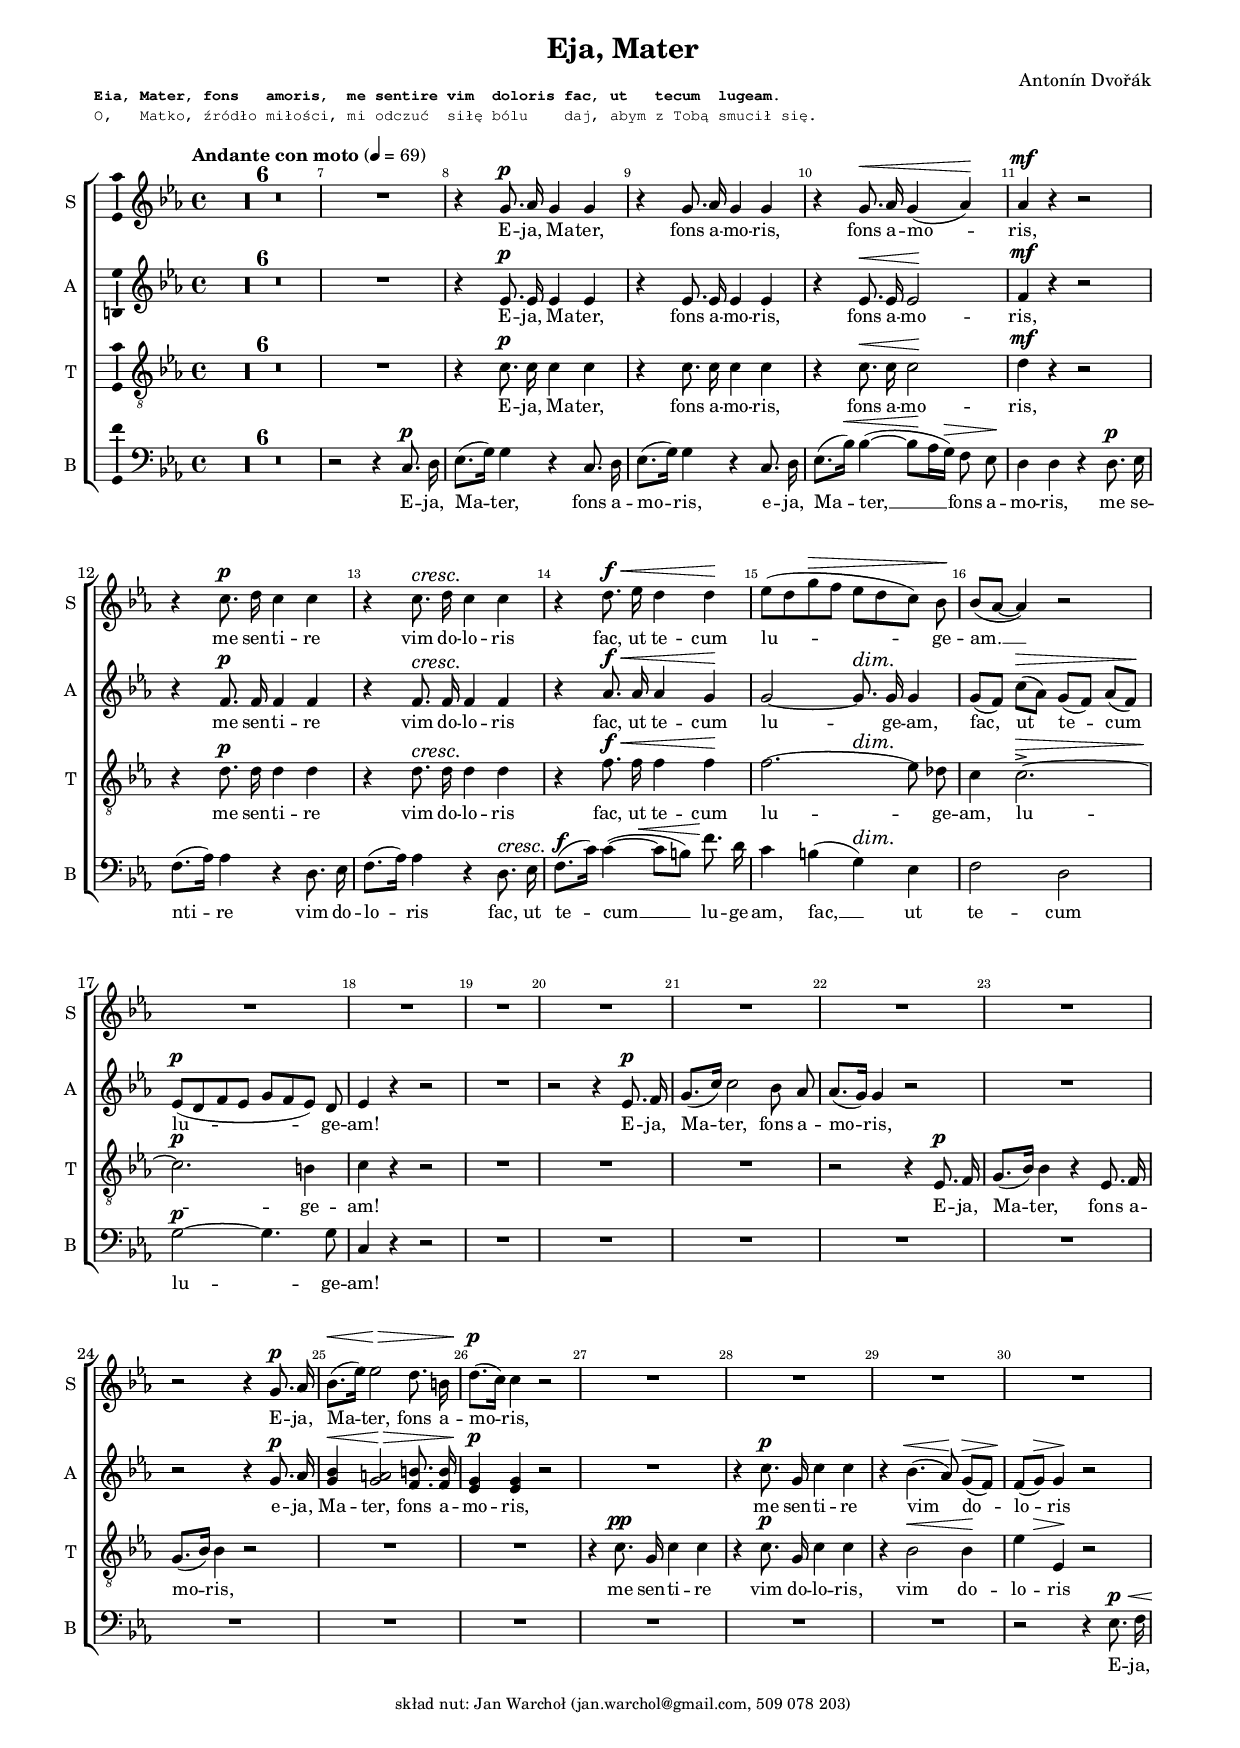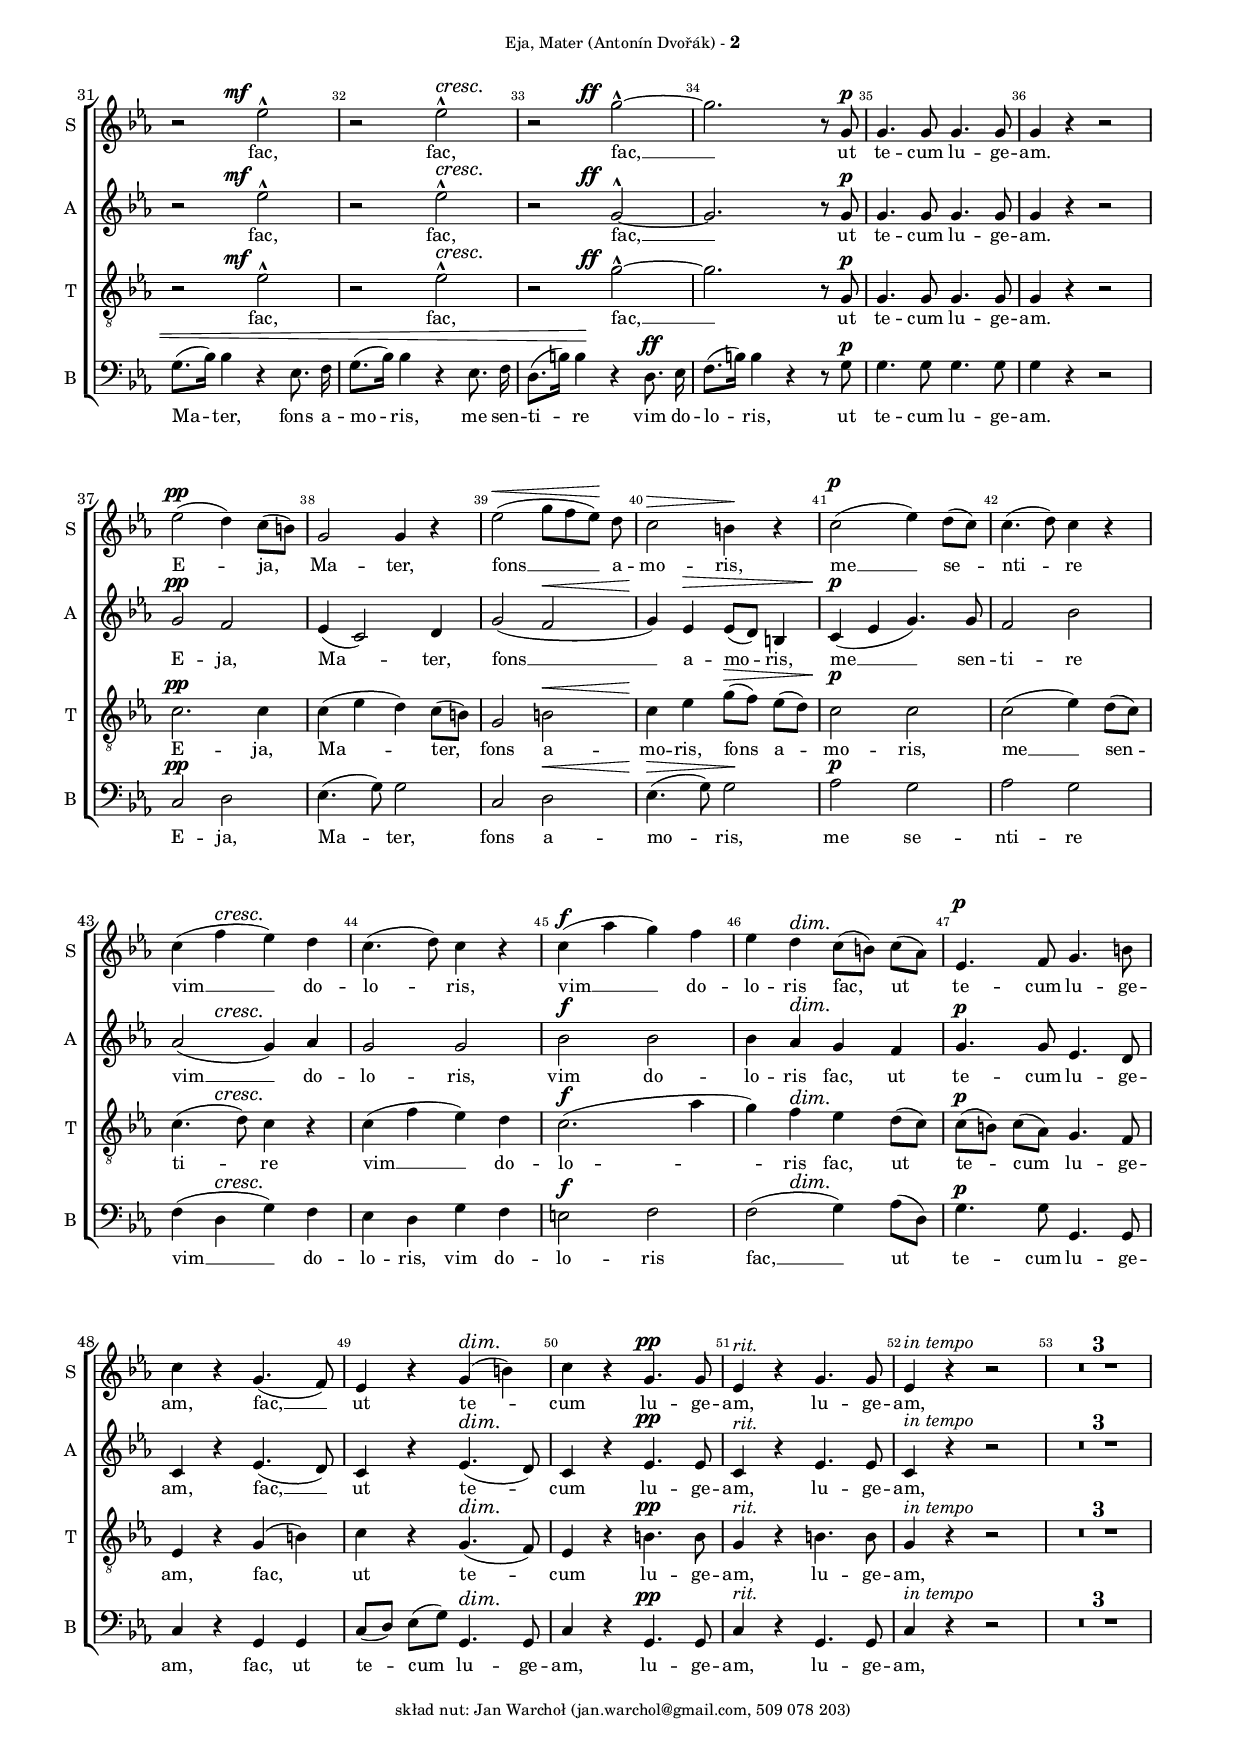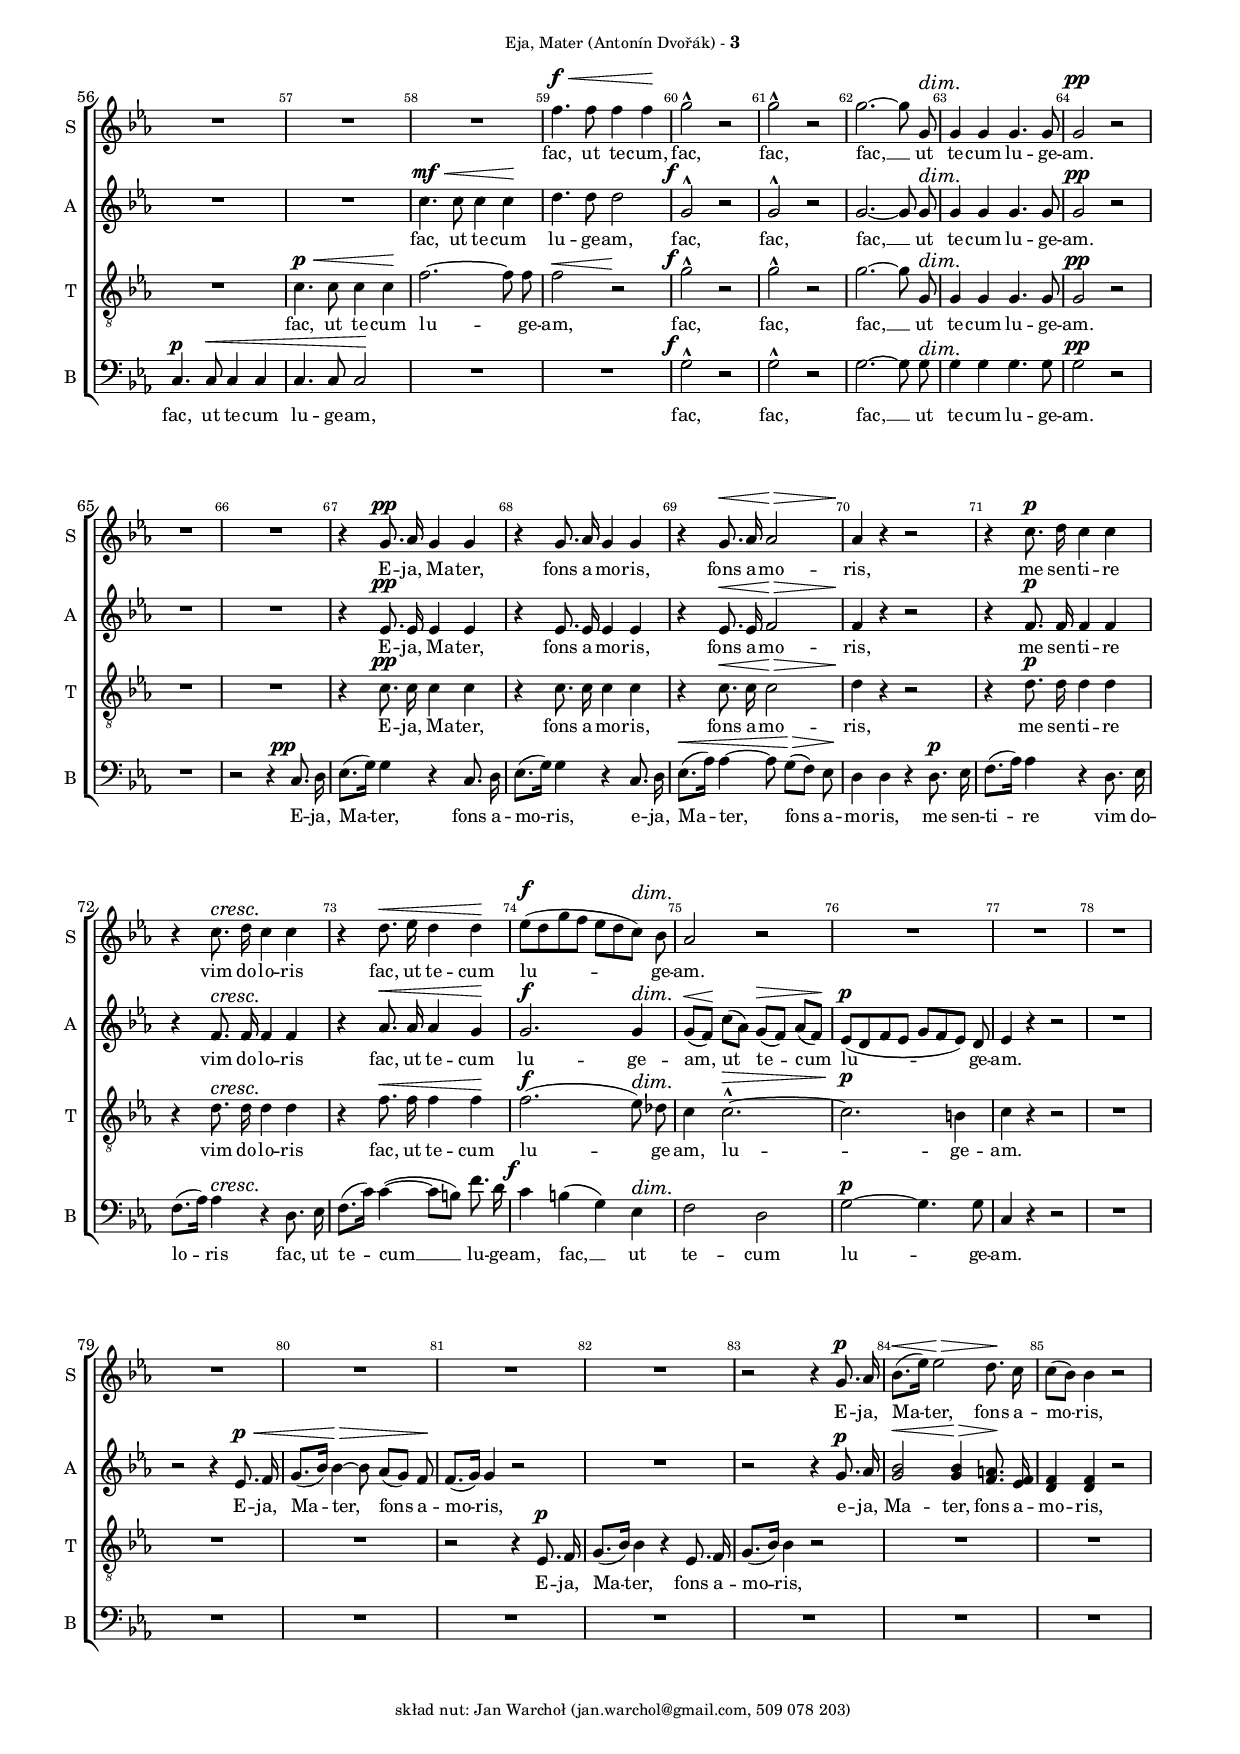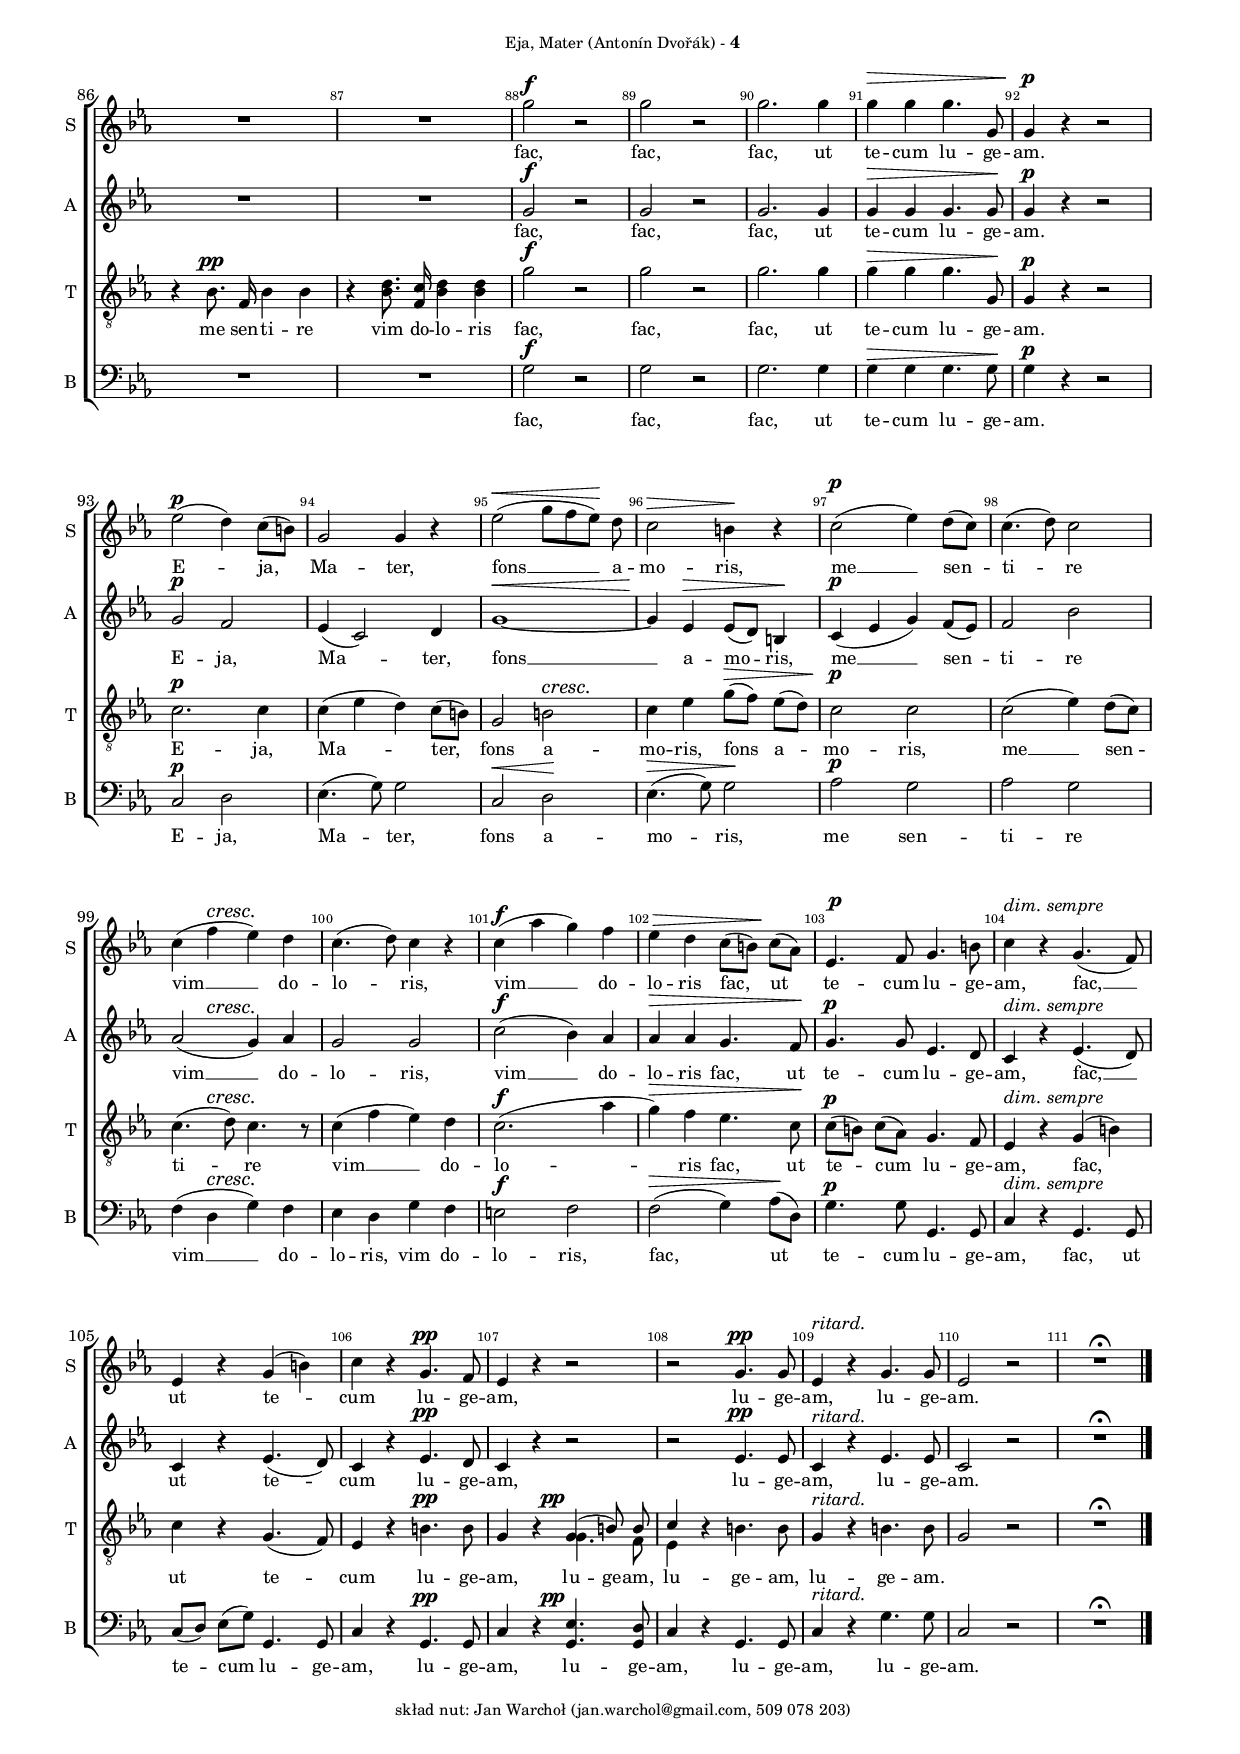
\version "2.19.0"
#(ly:set-option 'strokeadjust #t)
#(set-global-staff-size 15.5)

ml = #(define-music-function (parser location off) (number?)
       #{ \once \override Lyrics.LyricText.X-offset = #off #})

\paper {
  systems-per-page = 4
  page-count = 4

  top-margin = 6 \mm
  left-margin = 16 \mm
  right-margin = 15 \mm
  last-bottom-spacing.basic-distance = 8
  top-system-spacing.basic-distance = 10
  markup-system-spacing.basic-distance = 10

  oddFooterMarkup = \markup {
    \fill-line {
      \fromproperty #'header:tagline
    }
  }
  oddHeaderMarkup = \markup \small \fill-line {
    \line {
      \on-the-fly #not-first-page \fromproperty #'header:title
      \on-the-fly #not-first-page \concat {
        "(" \fromproperty #'header:composer ")"
      }
      \on-the-fly #not-first-page "-"
      \on-the-fly #print-page-number-check-first \normalsize \bold \fromproperty #'page:page-number-string
    }
  }
  evenHeaderMarkup = \oddHeaderMarkup
}

\header {
  title = "Eja, Mater"
  composer = "Antonín Dvořák"
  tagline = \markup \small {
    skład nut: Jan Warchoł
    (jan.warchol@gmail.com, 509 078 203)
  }
}

\markup \scale #'(0.85 . 0.85) {
  \typewriter {
    \column {
      \bold
      "Eia, Mater, fons   amoris,  me sentire vim  doloris fac, ut   tecum  lugeam."
      "O,   Matko, źródło miłości, mi odczuć  siłę bólu    daj, abym z Tobą smucił się."
    }
  }
}

\score {
  \new ChoirStaff
  <<
    \new Staff = soprany \with { \consists "Ambitus_engraver" } {
      \clef treble
      \set Staff.instrumentName = "S "
      \set Staff.shortInstrumentName = "S "
      \autoBeamOff
      \version "2.17.97"
\relative c'' {
  \key c \minor
  \time 4/4
  \tempo "Andante con moto" 4=69
  R1*7 | % 8
  r4 g8.\p as16 g4 g4 | % 9
  r4 g8. as16 g4 g4 |
  r4 g8. \< as16 g4 ( as4 \! ) | % 11
  as4 \mf r4 r2 | % 12
  r4 c8.\p d16 c4 c4 | % 13
  r4 c8. \cresc d16 c4 c4 | % 14
  r4 d8. \f \< es16 d4 d4 \! | % 15
  es8 ( [ d8 g8 \> f8 ] es8 [ d8 c8 ) ] bes8 \! | % 16
  bes8 ( [ as8 ~ ] as4 ) r2 | % 17
  R1*7 | % 24
  r2 r4 g8. \p as16 | % 25
  bes8. \< ( [ es16 ) ] es2 \> d8. b16 | % 26
  d8. -\tweak X-offset #-0.2 \p ( [ c16 ) ] c4 r2 | % 27
  R1*4 | % 31
  r2 es2 -\tweak X-offset #-4 \mf -^ | % 32
  r2 es2 \cresc -^ | % 33
  r2 g2 -\tweak X-offset #-4 \ff ~ -^ | % 34
  g2. r8 g,8 \p | % 35
  g4. g8 g4. g8 | % 36
  g4 r4 r2 | % 37
  \break
  es'2\pp ( d4 ) c8 ( [ b8 ) ] | % 38
  g2 g4 r4 | % 39
  es'2 \< ( g8 [ f8 es8 \! ) ] d8 |
  c2 \> b4 \! r4 | % 41
  c2 -\tweak X-offset #-0.2 \p ( es4 ) d8 ( [ c8 ) ] | % 42
  c4. ( d8 ) c4 r4 | % 43
  c4 ( f4 \cresc es4 ) d4 | % 44
  c4. ( d8 ) c4 r4 | % 45
  c4 \f ( as'4 g4 ) f4 | % 46
  es4 d4 \dim c8 ( [ b8 ) ] c8 ( [ as8 ) ]
  | % 47
  es4. -\tweak X-offset #-0.2 \p f8 g4. b8 | % 48
  c4 r4 g4. ( f8 ) | % 49
  es4 r4 g4 \dim ( b4 ) |
  c4 r4 g4. \pp g8 | % 51
  es4 -\markup{ \italic {rit.} } r4 g4. g8 | % 52
  es4 -\markup{ \italic {in tempo} } r4 r2 | % 53
  R1*3 | % 56
  R1*3 | % 59
  f'4. -\tweak X-offset #-0.2 \f \< f8 f4 f4 \! |
  g2 -^ r2 | % 61
  g2 -^ r2 | % 62
  g2. ~ g8 g,8 \dim | % 63
  g4 g4 g4. g8 | % 64
  g2 \pp r2 | % 65
  R1*2 | % 67
  r4 g8. \pp as16 g4 g4 | % 68
  r4 g8. as16 g4 g4 | % 69
  r4 g8. \< as16 as2 \> |
  as4 \! r4 r2 | % 71
  r4 c8. \p d16 c4 c4 | % 72
  r4 c8. \cresc d16 c4 c4 | % 73
  r4 d8. \< es16 d4 d4 \! | % 74
  es8 \f ( [ d8 g8 f8 ] es8 [ d8 c8 \dim )
  ] bes8 | % 75
  as2 r2 | % 76
  R1*2 | % 78
  R1*5 | % 83
  r2 r4 g8. \p as16 | % 84
  bes8. \< ( [ es16 ) ] es2 \> d8.\! c16 | % 85
  c8 ( [ bes8 ) ] bes4 r2 | % 86
  \break
  R1*2 | % 88
  g'2 \f r2 | % 89
  g2 r2 |
  g2. g4 | % 91
  g4 \> g4 g4. g,8 | % 92
  g4 \! \p r4 r2 | % 93
  \break
  es'2 \p ( d4 ) c8 ( [ b8 ) ] | % 94
  g2 g4 r4 | % 95
  es'2 \< ( g8 [ f8 es8 \! ) ] d8 | % 96
  c2 \> b4 \! r4 | % 97
  c2 \p ( es4 ) d8 ( [ c8 ) ] | % 98
  c4. ( d8 ) c2 | % 99
  c4 ( f4 \cresc es4 ) d4 |
  c4. ( d8 ) c4 r4 | % 101
  c4 \f ( as'4 g4 ) f4 | % 102
  es4 -\tweak X-offset #0.5 \> d4 c8 ( [ b8 \! ) ] c8 ( [ as8 ) ] | % 103
  es4. -\tweak X-offset #0.5 \p f8 g4. b8 | % 104
  c4 -\markup{ \italic {dim. sempre} } r4 g4. ( f8 ) | % 105
  es4 r4 g4 ( b4 ) | % 106
  c4 r4 g4. \pp f8 | % 107
  es4 r4 r2 | % 108
  r2 g4. \pp g8 | % 109
  es4 -\markup{ \italic {ritard.} } r4 g4. g8 |
  es2 r2
  R1\fermataMarkup
  \bar "|."
}

    }
    \addlyrics { \version "2.17.97"
\lyricmode {
  E -- ja, \ml #-0.3 Ma -- ter, fons a --
  mo -- ris, fons a -- mo -- ris, me sen -- ti -- re vim do -- lo --
  ris fac, ut te -- cum lu -- ge -- am.  __ E -- ja, Ma -- ter, fons
  a -- mo -- ris, fac, fac, fac,  __ ut te -- cum lu -- ge -- am. E
  -- ja, Ma -- ter, fons  __ a -- mo -- ris, me  __ se --
  nti -- re vim  __ do -- lo -- ris, vim  __ do -- lo -- ris fac,
  ut  te -- cum lu -- ge -- am, fac, __  ut te -- cum lu
  -- ge -- am, lu -- ge -- am, fac, ut te -- cum, fac, fac, fac,  __
  ut te -- cum lu -- ge -- am. E -- ja, \ml #-0.3 Ma -- ter, fons a -- mo --
  ris, fons a -- mo -- ris, me sen -- ti -- re vim do -- lo -- ris
  fac, ut te -- cum lu -- ge -- am. E -- ja, Ma -- ter, fons a -- mo
  -- ris, fac, fac, fac, ut te -- cum lu -- ge -- am. E -- ja,
  Ma -- ter, fons  __ a -- mo -- ris, me  __ sen -- ti -- re vim
  __ do -- lo -- ris, vim  __ do -- lo -- ris fac, ut
  te -- cum lu -- ge -- am, fac,  __ ut te -- cum lu -- ge -- am, lu
  -- ge -- am, lu -- ge -- am.
}
 }

    \new Staff = alty \with { \consists "Ambitus_engraver" } {
      \clef treble
      \set Staff.instrumentName = "A "
      \set Staff.shortInstrumentName = "A "
      \autoBeamOff
      \version "2.17.97"
\relative c' {
  \key c \minor
  \time 4/4
  \tempo "Andante con moto" 4=69
  R1*7 | % 8
  r4 es8. \p es16 es4 es4 | % 9
  r4 es8. es16 es4 es4 |
  r4 es8. \< es16 es2 \! | % 11
  f4 \mf r4 r2 | % 12
  r4 f8. \p f16 f4 f4 | % 13
  r4 f8. \cresc f16 f4 f4 | % 14
  r4 as8. \f \< as16 as4 g4 \! | % 15
  g2~ g8. \dim g16 g4 | % 16
  g8 ( [ f8 ) ] c'8 \> ( [ as8 ) ] g8 ( [ f8 ) ] as8 ( [ f8 \! ) ]
  | % 17
  es8 \p ( [ d8 f8 es8 ] g8 [ f8 es8 ) ] d8 | % 18
  es4 r4 r2 | % 19
  R1 |
  r2 r4 es8. \p f16 | % 21
  g8. ( [ c16 ) ] c2 bes8 as8 | % 22
  as8. ( [ g16 ) ] g4 r2 | % 23
  R1 | % 24
  r2 r4 g8. \p as16 | % 25
  <g bes>4 \< <g a>2 \> <f b>8. q16 | % 26
  <es g>4 \p q4 r2 | % 27
  R1 | % 28
  r4 c'8. \p g16 c4 c4 | % 29
  r4 bes4. -\tweak X-offset #-0.4 \< ( as8 \! ) g8 \> ( [ f8 ) ] |
  f8 \! ( [ g8 \> ) ] g4 \! r2 | % 31
  r2 es'2 -\tweak X-offset #-4 \mf -^ | % 32
  r2 es2 \cresc -^ | % 33
  r2 g,2 -\tweak X-offset #-4 \ff ~ ^^ | % 34
  g2. r8 g8 \p | % 35
  g4. g8 g4. g8 | % 36
  g4 r4 r2 | % 37
  g2 \pp f2 | % 38
  es4 ( c2 ) d4 | % 39
  g2 ( f2 \< |
  g4 \! ) es4 \> es8 ( [ d8 ) ] b4 | % 41
  c4 \! \p ( es4 g4. ) g8 | % 42
  f2 bes2 | % 43
  << as2 ( { s4 s \cresc } >> g4) as4 | % 44
  g2 g2 | % 45
  bes2 \f bes2 | % 46
  bes4 as4 \dim g4 f4 | % 47
  g4. \p g8 es4. d8 | % 48
  c4 r4 es4. ( d8 ) | % 49
  c4 r4 es4. \dim ( d8 ) |
  c4 r4 es4. \pp es8 | % 51
  c4 -\markup{ \italic {rit.} } r4 es4. es8 | % 52
  c4 -\markup{ \italic {in tempo} } r4 r2 | % 53
  R1*3 | % 56
  R1*2 | % 58
  c'4. \mf \< c8 c4 c4 \! | % 59
  d4. d8 d2 |
  g,2 -\tweak X-offset #-2 \f ^^ r2 | % 61
  g2 ^^ r2 | % 62
  g2. ~ g8 g8 \dim | % 63
  g4 g4 g4. g8 | % 64
  g2 \pp r2 | % 65
  R1*2 | % 67
  r4 es8. \pp es16 es4 es4 | % 68
  r4 es8. es16 es4 es4 | % 69
  r4 es8. \< es16 f2 \> |
  f4 \! r4 r2 | % 71
  r4 f8. \p f16 f4 f4 | % 72
  r4 f8. \cresc f16 f4 f4 | % 73
  r4 as8. \< as16 as4 g4 \! | % 74
  g2. \f g4 \dim | % 75
  g8 \< ( [ f8 ) ] \! c'8 ( [ as8 ) ] g8 \> ( [ f8 ) ] as8 ( [ f8 \! )
  ] | % 76
  es8 \p ( [ d8 f8 es8 ] g8 [ f8 es8 ) ] d8 | % 77
  es4 r4 r2 | % 78
  R1 | % 79
  r2 r4 es8. \p \< f16 |
  g8. ( [ bes16 ) ] bes4~ \> bes8 as8 ( [ g8 ) ] f8 \! | % 81
  f8. ( [ g16 ) ] g4 r2 | % 82
  R1 | % 83
  r2 r4 g8. \p as16 | % 84
  <g bes>2 \< q4 \> <f a>8. \! <es f>16 | % 85
  <d f>4 q4 r2 | % 86
  R1*2 | % 88
  g2 \f r2 | % 89
  g2 r2 |
  g2. g4 | % 91
  g4 \> g4 g4. g8 \! | % 92
  g4 \p r4 r2 | % 93
  g2 \p f2 | % 94
  es4 ( c2 ) d4 | % 95
  g1 \< ~ | % 96
  g4 \! es4 \> es8 ( [ d8 ) ] b4 \! | % 97
  c4 \p ( es4 g4 ) f8 ( [ es8 ) ] | % 98
  f2 bes2 | % 99
  << as2 ( { s4 s\cresc } >> g4 ) as4 |
  g2 g2 | % 101
  c2 \f ( bes4 ) as4 | % 102
  as4 \> as4 g4. f8 \! | % 103
  g4. \p g8 es4. d8 | % 104
  c4 -\markup{ \italic {dim. sempre} } r4 es4. ( d8 ) | % 105
  c4 r4 es4. ( d8 ) | % 106
  c4 r4 es4.\pp d8 | % 107
  c4 r4 r2 | % 108
  r2 es4. \pp es8 | % 109
  c4 -\markup{ \italic {ritard.} } r4 es4. es8 |
  c2 r2
  R1\fermataMarkup
  \bar "|."
}

    }
    \addlyrics { \version "2.17.97"
\lyricmode {
  E -- ja, \ml #-0.3 Ma -- ter, fons a
  -- mo -- ris, fons a -- mo -- ris, me sen -- ti -- re vim do -- lo
  -- ris fac, ut te -- cum lu -- ge -- \ml #-0.3 am, fac,  ut te --
  cum lu -- ge -- am! E -- ja, Ma -- ter, fons a -- mo -- ris, e
  -- ja, Ma -- ter, fons a -- mo -- ris, me sen -- ti -- re vim
  do -- lo -- ris fac, fac, fac,  __ ut te -- cum lu -- ge -- am. E
  -- ja, Ma -- ter, fons  __ a -- mo -- ris, me  __ sen -- ti --
  re vim  __ do -- lo -- ris, vim do -- lo -- ris fac, ut te -- cum
  lu -- ge -- am, fac,  __ ut te -- cum lu -- ge -- am, lu -- ge --
  am, fac, ut te -- cum lu -- ge -- am, fac, fac, fac,  __ ut te --
  cum lu -- ge -- am. E -- ja, \ml #-0.3 Ma -- ter, fons a -- mo -- ris, fons a
  -- mo -- ris, me sen -- ti -- re vim do -- lo -- ris fac, ut te --
  cum lu -- ge -- am, ut te -- cum lu -- ge -- am. E --
  ja, Ma -- ter, fons a -- mo -- ris, e -- ja, Ma -- ter, fons a -- mo
  -- ris, fac, fac, fac, ut te -- cum lu -- ge -- am. E -- ja, Ma --
  ter, fons  __ a -- mo -- ris, me  __ sen -- ti -- re vim  __
  do -- lo -- ris, vim  __ do -- lo -- ris fac, ut te -- cum lu --
  ge -- am, fac,  __ ut te -- cum lu -- ge -- am, lu -- ge -- am, lu
  -- ge -- am.
}
 }

    \new Staff = tenory \with { \consists "Ambitus_engraver" } {
      \clef "treble_8"
      \set Staff.instrumentName = "T "
      \set Staff.shortInstrumentName = "T "
      \autoBeamOff
      \version "2.17.97"
\relative c' {
  \key c \minor
  \time 4/4
  \tempo "Andante con moto" 4=69
  R1*7 | % 8
  r4 c8. \p c16 c4 c4 | % 9
  r4 c8. c16 c4 c4 |
  r4 c8. \< c16 c2 \! | % 11
  d4 \mf r4 r2 | % 12
  r4 d8. \p d16 d4 d4 | % 13
  r4 d8. \cresc d16 d4 d4 | % 14
  r4 f8. \f \< f16 f4 f4 \! | % 15
  \shape #'((0 . -0.5)(0 . -0.75)(0 . -0.75)(0 . -0.5)) Slur
  << f2. ( { s2 s4\dim } >> es8 ) des8 | % 16
  c4 c2. \> ~ ^> | % 17
  c2. \! \p b4 | % 18
  c4 r4 r2 | % 19
  R1*3 | % 22
  r2 r4 es,8. \p f16 | % 23
  g8. ( [ bes16 ) ] bes4 r4 es,8. f16 | % 24
  g8. ( [ bes16 ) ] bes4 r2 | % 25
  R1*2 | % 27
  r4 c8. \pp g16 c4 c4 | % 28
  r4 c8. \p g16 c4 c4 | % 29
  r4 bes2 \< bes4 \! |
  << es4 { s8 s\>} >> es,4 \! r2 | % 31
  r2 es'2 -\tweak X-offset #-4 \mf -^ | % 32
  r2 es2 \cresc -^ | % 33
  r2 g2 -\tweak X-offset #-4 \ff ~ -^ | % 34
  g2. r8 g,8 \p | % 35
  g4. g8 g4. g8 | % 36
  g4 r4 r2 | % 37
  c2. \pp c4 | % 38
  c4 ( es4 d4 ) c8 ( [ b8 ) ] | % 39
  g2 b2 \< |
  c4 \! es4 g8 \> ( [ f8 ) ] es8 ( [ d8 ) ] | % 41
  c2 \! \p c2 | % 42
  c2 ( es4 ) d8 ( [ c8 ) ] | % 43
  << c4. ( { s4 s8\cresc } >> d8 ) c4 r4 | % 44
  c4 ( f4 es4 ) d4 | % 45
  c2. \f ( as'4 | % 46
  g4 ) f4 \dim es4 d8 ( [ c8 ) ] | % 47
  c8 \p ( [ b8 ) ] c8 ( [ as8 ) ] g4. f8 | % 48
  es4 r4 g4 ( b4 ) | % 49
  c4 r4 g4. \dim ( f8 ) |
  es4 r4 b'4. \pp b8 | % 51
  g4 -\markup{ \italic {rit.} } r4 b4. b8 | % 52
  g4 -\markup{ \italic {in tempo} } r4 r2 | % 53
  R1*3 | % 56
  R1 | % 57
  c4. \p \< c8 c4 c4 \! | % 58
  f2. ~ f8 f8 | % 59
  f2 \< r2 \! |
  g2 -\tweak X-offset #-2 \f -^ r2 | % 61
  g2 -^ r2 | % 62
  g2. ~ g8 g,8 \dim | % 63
  g4 g4 g4. g8 | % 64
  g2 \pp r2 | % 65
  R1*2 | % 67
  r4 c8. \pp c16 c4 c4 | % 68
  r4 c8. c16 c4 c4 | % 69
  r4 c8. \< c16 c2 \> |
  d4 \! r4 r2 | % 71
  r4 d8. \p d16 d4 d4 | % 72
  b4 \rest d8. \cresc d16 d4 d4 | % 73
  r4 f8. \< f16 f4 f4 \! | % 74
  f2. \f ( es8 \dim ) des8 | % 75
  c4 c2. ~ -^ \> | % 76
  c2. \p b4 | % 77
  c4 r4 r2 | % 78
  R1*3 | % 81
  r2 r4 es,8. \p f16 | % 82
  g8. ( [ bes16 ) ] bes4 r4 es,8. f16 | % 83
  g8. ( [ bes16 ) ] bes4 r2 | % 84
  R1*2 | % 86
  r4 bes8. \pp f16 bes4 bes4 | % 87
  r4 <bes d>8. <f c'>16 <bes d>4 q4 | % 88
  g'2 \f r2 | % 89
  g2 r2 |
  g2. g4 | % 91
  g4 \> g4 g4. g,8 \! | % 92
  g4 \p r4 r2 | % 93
  c2. \p c4 | % 94
  c4 ( es4 d4 ) c8 ( [ b8 ) ] | % 95
  g2 b2 \cresc | % 96
  c4 es4 g8 \> ( [ f8 ) ] es8 ( [ d8 ) ] | % 97
  c2 \! \p c2 | % 98
  c2 ( es4 ) d8 ( [ c8 ) ] | % 99
  << c4. ( { s4 s8\cresc } >> d8 ) c4. r8 |
  c4 ( f4 es4 ) d4 | % 101
  c2. \f ( as'4 | % 102
  g4 \> ) f4 es4. c8 \! | % 103
  c8 \p ( [ b8 ) ] c8 ( [ as8 ) ] g4. f8 | % 104
  es4 -\markup{ \italic {dim. sempre} } r4 g4 ( b4 ) | % 105
  c4 r4 g4. ( f8 ) | % 106
  es4 r4 b'4.\pp b8 | % 107
  g4 r4 <<
    {
      \voiceOne g4 -\tweak X-offset #-3 \pp ( b8 ) b8 | % 108
      c4
    }
    \new Voice {
      \voiceTwo g4. f8 |
      es4
    }
  >> \oneVoice r4 b'4. b8 | % 109
  g4 ^\markup{ \italic {ritard.} } r4 b4. b8 |
  g2 r2
  R1\fermataMarkup
  \bar "|."
}

    }
    \addlyrics { \version "2.17.97"
\lyricmode {
  E -- ja, \ml #-0.3 Ma -- ter, fons a
  -- mo -- ris, fons a -- mo -- ris, me sen -- ti -- re vim do -- lo
  -- ris fac, ut te -- cum lu -- ge -- am, lu -- ge -- am! E -- ja, Ma
  -- ter, fons a -- mo -- ris, me sen -- ti -- re vim do -- lo -- ris,
  vim do -- lo -- ris fac, fac, fac,  __ ut te -- cum lu -- ge --
  am. E -- ja, Ma -- ter, fons a -- mo -- ris, fons  a --
  mo -- ris, me  __ sen -- ti -- re vim  __ do -- lo -- ris fac,
  ut te -- cum lu -- ge -- am, fac, ut te -- cum lu
  -- ge -- am, lu -- ge -- am, fac, ut te -- cum lu -- ge -- am, fac,
  fac, fac,  __ ut te -- cum lu -- ge -- am. E -- ja, \ml #-0.3 Ma -- ter,
  fons a -- mo -- ris, fons a -- mo -- ris, me sen -- ti -- re vim do
  -- lo -- ris fac, ut te -- cum lu -- ge -- am, lu -- ge -- am. E --
  ja, Ma -- ter, fons a -- mo -- ris, me sen -- ti -- re vim do -- lo
  -- ris fac, fac, fac, ut te -- cum lu -- ge -- am. E -- ja, Ma --
  ter, fons a -- mo -- ris, fons  a -- mo -- ris, me  __
  sen -- ti -- re vim  __ do -- lo -- ris fac, ut te -- cum lu
  -- ge -- am, fac,  ut te -- cum lu -- ge -- am, lu -- ge -- am,
  lu -- ge -- am, lu -- ge -- am.
}
 }

    \new Staff = basy \with { \consists "Ambitus_engraver" } {
      \clef bass
      \set Staff.instrumentName = "B "
      \set Staff.shortInstrumentName = "B "
      \autoBeamOff
      \version "2.17.97"
\relative c {
  \key c \minor
  \time 4/4
  \tempo "Andante con moto" 4=69
  R1*6 | % 7
  r2 r4 c8. \p d16 | % 8
  es8. ( [ g16 ) ] g4 r4 c,8. d16 | % 9
  es8. ( [ g16 ) ] g4 r4 c,8. d16 |
  es8. ( [ bes'16 \< ) ] bes4~ ( bes8\! [ as16 g16 \> ) ] f8 es8 \! | % 11
  d4 d4 r4 d8. \p es16 | % 12
  f8. ( [ as16 ) ] as4 r4 d,8. es16 | % 13
  f8. ( [ as16 ) ] as4 r4 d,8. \cresc es16
  | % 14
  f8. \f ( [ c'16 ) ] c4 ( ~ c8 -\tweak X-offset #-1.9 \< [ b8 ) ] f'8. \! d16 | % 15
  c4 b4 ( g4 \dim ) es4 | % 16
  f2 d2 | % 17
  g2 \p ~ g4. g8 | % 18
  c,4 r4 r2 | % 19
  R1*5 | % 24
  R1*6 |
  r2 r4 es8. \p \< f16 | % 31
  \break
  g8. ( [ bes16 ) ] bes4 r4 es,8. f16 | % 32
  g8. ( [ bes16 ) ] bes4 r4 es,8. f16 | % 33
  d8. ( [ b'16 ) ] b4 \! r4 d,8. \ff es16 | % 34
  f8. ( [ b16 ) ] b4 r4 r8 g8 \p | % 35
  g4. g8 g4. g8 | % 36
  g4 r4 r2 | % 37
  c,2 \pp d2 | % 38
  es4. ( g8 ) g2 | % 39
  c,2 d2 \< |
  es4. \! \> ( g8 ) g2 \! | % 41
  as2 \p g2 | % 42
  as2 g2 | % 43
  f4 ( d4 \cresc g4 ) f4 | % 44
  es4 d4 g4 f4 | % 45
  e2 \f f2 | % 46
  << f2 ( { s4 s\dim } >> g4 ) as8 ( [ d,8 ) ] | % 47
  g4. \p g8 g,4. g8 | % 48
  c4 r4 g4 g4 | % 49
  c8 ( [ d8 ) ] es8 ( [ g8 ) ] g,4. \dim g8
  c4 r4 g4. \pp g8 | % 51
  c4 -\markup{ \italic {rit.} } r4 g4. g8 | % 52
  c4 -\markup{ \italic {in tempo} } r4 r2 | % 53
  R1*3 | % 56
  \break
  c4. \p c8 \< c4 c4 | % 57
  c4. c8 c2 \! | % 58
  R1*2 |
  g'2 -\tweak X-offset #-2 \f -^ r2 | % 61
  g2 -^ r2 | % 62
  g2. ~ g8 g8 \dim | % 63
  g4 g4 g4. g8 | % 64
  g2 \pp r2 | % 65
  R1 | % 66
  r2 r4 c,8. -\tweak X-offset #-2.4 \pp d16 | % 67
  es8. ( [ g16 ) ] g4 r4 c,8. d16 | % 68
  es8. ( [ g16 ) ] g4 r4 c,8. d16 | % 69
  es8. \< ( [ as16 ) ] as4~ as8 g8 \! \> ( [ f8 ) ] es8 \! |
  d4 d4 r4 d8. \p es16 | % 71
  f8. ( [ as16 ) ] as4 r4 d,8. es16 | % 72
  f8. ( [ as16 ) ] as4 \cresc r4 d,8. es16
  | % 73
  f8. ( [ c'16 ) ] c4 ( ~ c8 [ b8 ) ] f'8. d16 | % 74
  c4 -\tweak X-offset #-1.7 \f b4 ( g4 ) es4 \dim | % 75
  f2 d2 | % 76
  g2 \p ~ g4. g8 | % 77
  c,4 r4 r2 | % 78
  R1*8 | % 86
  R1*2 | % 88
  g'2 \f r2 | % 89
  g2 r2 |
  g2. g4 | % 91
  g4 \> g4 g4. g8 \! | % 92
  g4 \p r4 r2 | % 93
  c,2 \p d2 | % 94
  es4. ( g8 ) g2 | % 95
  c,2 \< d2 \! | % 96
  es4. \> ( g8 ) g2 \! | % 97
  as2 \p g2 | % 98
  as2 g2 | % 99
  f4 ( d4 \cresc g4 ) f4 |
  es4 d4 g4 f4 | % 101
  e2 \f f2 | % 102
  f2 \> ( g4 ) as8 \! ( [ d,8 ) ] | % 103
  g4. \p g8 g,4. g8 | % 104
  c4 -\markup{ \italic {dim. sempre} } r4 g4. g8 | % 105
  c8 ( [ d8 ) ] es8 ( [ g8 ) ] g,4. g8 | % 106
  c4 r4 g4.\pp g8 | % 107
  c4 r4 <g es'>4. -\tweak X-offset #-3 \pp <g d'>8 | % 108
  c4 r4 g4. g8 | % 109
  c4 -\markup{ \italic {ritard.} } r4 g'4. g8 |
  c,2 r2
  R1\fermataMarkup
  \bar "|."
}

    }
    \addlyrics { \version "2.17.97"
\lyricmode {
  E -- ja, Ma -- ter, fons a --
  mo -- ris, e -- ja, Ma -- ter,  __ fons a -- mo -- ris, me se --
  nti -- re vim do -- lo -- ris fac, ut te -- cum  __ lu -- ge --
  am, fac,  __ ut te -- cum lu -- ge -- am! E -- ja, Ma -- ter, fons
  a -- mo -- ris, me sen -- ti -- re vim do -- lo -- ris, ut te -- cum
  lu -- ge -- am. E -- ja, Ma -- ter, fons a -- mo -- ris, me se --
  nti -- re vim  __ do -- lo -- ris, vim do -- lo -- ris fac,  __
  ut te -- cum lu -- ge -- am, fac, ut te -- cum lu -- ge
  -- am, lu -- ge -- am, lu -- ge -- am, fac, ut te -- cum lu -- ge --
  am, fac, fac, fac,  __ ut te -- cum lu -- ge -- am. E -- ja, Ma --
  ter, fons a -- mo -- ris, e -- ja, Ma -- ter, fons a -- mo --
  ris, me sen -- ti -- re vim do -- lo -- ris fac, ut te -- cum  __
  lu -- ge -- am, fac,  __ ut te -- cum lu -- ge -- am. fac, fac,
  fac, ut te -- cum lu -- ge -- am. E -- ja, Ma -- ter, fons a -- mo
  -- ris, me sen -- ti -- re vim  __ do -- lo -- ris, vim do -- lo
  -- ris, fac, ut te -- cum lu -- ge -- am, fac, ut te --
  cum lu -- ge -- am, lu -- ge -- am, lu -- ge -- am, lu -- ge
  -- am, lu -- ge -- am.
}
 }
  >>

  \layout {
    indent = 0
    \dynamicUp
    \compressFullBarRests
    \override DynamicTextSpanner.style = #'none
    \override TextScript.direction = #UP
    \override Staff.StaffSymbol.thickness = #0.7
    \override Stem.thickness = #1.4
    \override Slur.thickness = #1.5
    \override Tie.line-thickness = #1
    \override Hairpin.thickness = #1.25

    \context {
      \Lyrics
      \override LyricText.font-size = #0.5
      \override VerticalAxisGroup.nonstaff-unrelatedstaff-spacing.padding = #0.5
      \override VerticalAxisGroup.nonstaff-relatedstaff-spacing.padding = #0.35
    }
    \context {
      \Score
      \override BarNumber.break-visibility = #'#(#f #t #t)
      \override BarNumber.self-alignment-X =
      #(lambda (grob)
        (let ((break-dir (ly:item-break-dir grob)))
          (if (= break-dir RIGHT)
            1
            0)))

      \override BarNumber.stencil =
      #(lambda (grob)
         (let ((break-dir (ly:item-break-dir grob)))
           (set! (ly:grob-property grob 'font-size)
                 (if (= break-dir RIGHT)
                     -1
                     -3))
           (ly:text-interface::print grob)))
    }
  }
}
